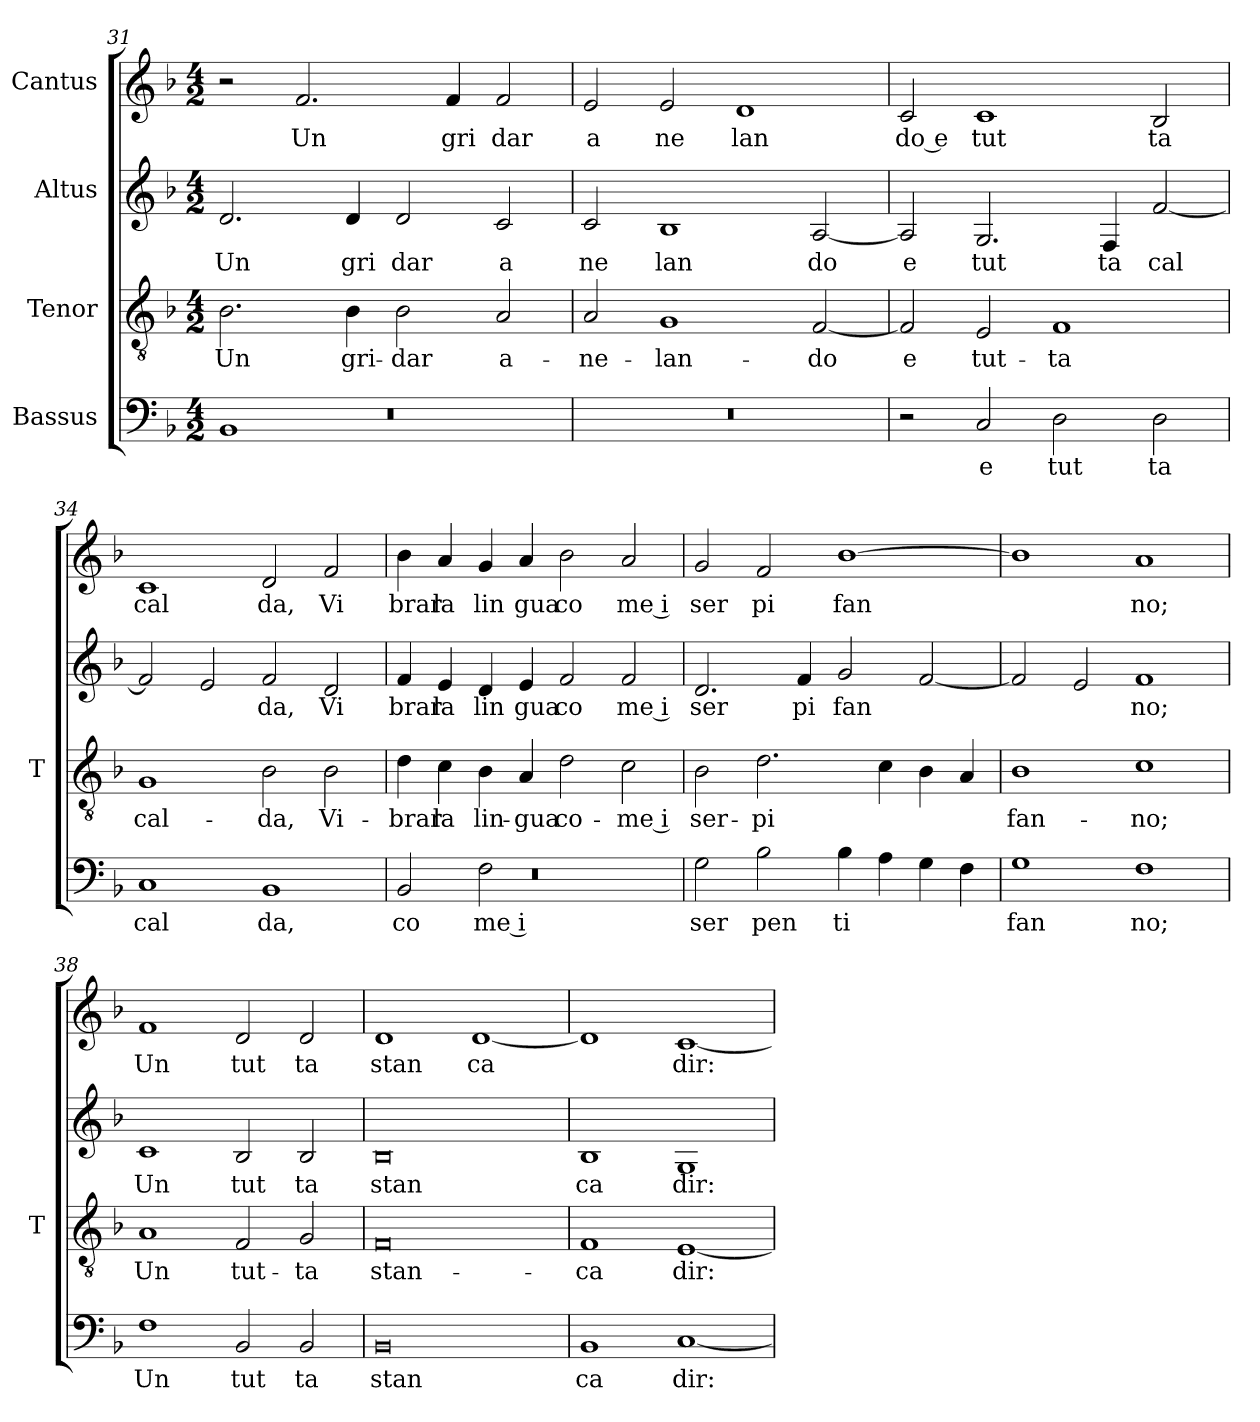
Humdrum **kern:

**kern	**text	**kern	**text	**kern	**text	**kern	**text
*part4	*part4	*part3	*part3	*part2	*part2	*part1	*part1
*staff4	*staff4	*staff3	*staff3	*staff2	*staff2	*staff1	*staff1
*I"Bassus	*	*I"Tenor	*	*I"Altus	*	*I"Cantus	*
*	*	*I'T	*	*	*	*	*
*clefF4	*	*clefGv2	*	*clefG2	*	*clefG2	*
*k[b-]	*	*k[b-]	*	*k[b-]	*	*k[b-]	*
*M4/2	*	*M4/2	*	*M4/2	*	*M4/2	*
=31	=31	=31	=31	=31	=31	=31	=31
*^	*	*	*	*	*	*	*
*	*^	*	*	*	*	*	*	*
!	!	!	!	!	!LO:LY:b	!	!LO:LY:b	!	!
0r	1BB-	0r	.	2.B-\	Un	2.d/	Un	2r	.
!	!	!	!	!	!	!	!	!	!LO:LY:b
.	.	.	.	.	.	.	.	2.f/	Un
!	!	!	!	!	!LO:LY:b	!	!LO:LY:b	!	!
.	.	.	.	4B-\	gri-	4d/	gri	.	.
!	!	!	!	!	!LO:LY:b	!	!LO:LY:b	!	!
.	1ryy	.	.	2B-\	-dar	2d/	dar	.	.
!	!	!	!	!	!	!	!	!	!LO:LY:b
.	.	.	.	.	.	.	.	4f/	gri
!	!	!	!	!	!LO:LY:b	!	!LO:LY:b	!	!LO:LY:b
.	.	.	.	2A/	a-	2c/	a	2f/	dar
*v	*v	*v	*	*	*	*	*	*	*
=32	=32	=32	=32	=32	=32	=32	=32
!	!	!	!LO:LY:b	!	!LO:LY:b	!	!LO:LY:b
0r	.	2A/	-ne-	2c/	ne	2e/	a
!	!	!	!LO:LY:b	!	!LO:LY:b	!	!LO:LY:b
.	.	1G	-lan-	1B-	lan	2e/	ne
!	!	!	!	!	!	!	!LO:LY:b
.	.	.	.	.	.	1d	lan
!	!	!	!LO:LY:b	!	!LO:LY:b	!	!
.	.	[2F/	-do	[2A/	do	.	.
=33	=33	=33	=33	=33	=33	=33	=33
!	!	!	!LO:LY:b	!	!LO:LY:b	!	!LO:LY:b
2r	.	2F/]	e	2A/]	e	2c/	do e
!	!LO:LY:b	!	!LO:LY:b	!	!LO:LY:b	!	!LO:LY:b
2C/	e	2E/	tut-	2.G/	tut	1c	tut
!	!LO:LY:b	!	!LO:LY:b	!	!	!	!
2D\	tut	1F	-ta	.	.	.	.
!	!	!	!	!	!LO:LY:b	!	!
.	.	.	.	4F/	ta	.	.
!	!LO:LY:b	!	!	!	!LO:LY:b	!	!LO:LY:b
2D\	ta	.	.	[2f/	cal	2B-/	ta
=34	=34	=34	=34	=34	=34	=34	=34
!	!LO:LY:b	!	!LO:LY:b	!	!	!	!LO:LY:b
1C	cal	1G	cal-	2f/]	.	1c	cal
.	.	.	.	2e/	.	.	.
!	!LO:LY:b	!	!LO:LY:b	!	!LO:LY:b	!	!LO:LY:b
1BB-	da,	2B-\	-da,	2f/	da,	2d/	da,
!	!	!	!LO:LY:b	!	!LO:LY:b	!	!LO:LY:b
.	.	2B-\	Vi-	2d/	Vi	2f/	Vi
=35	=35	=35	=35	=35	=35	=35	=35
*^	*	*	*	*	*	*	*
*	*^	*	*	*	*	*	*	*
!	!	!	!LO:LY:b	!	!LO:LY:b	!	!LO:LY:b	!	!LO:LY:b
0r	0r	2BB-/	co	4d\	-brar	4f/	brar	4b-\	brar
!	!	!	!	!	!LO:LY:b	!	!LO:LY:b	!	!LO:LY:b
.	.	.	.	4c\	la	4e/	la	4a/	la
!	!	!	!LO:LY:b	!	!LO:LY:b	!	!LO:LY:b	!	!LO:LY:b
.	.	2F\	me i	4B-\	lin-	4d/	lin	4g/	lin
!	!	!	!	!	!LO:LY:b	!	!LO:LY:b	!	!LO:LY:b
.	.	.	.	4A/	-gua	4e/	gua	4a/	gua
!	!	!	!	!	!LO:LY:b	!	!LO:LY:b	!	!LO:LY:b
.	.	1ryy	.	2d\	co-	2f/	co	2b-\	co
!	!	!	!	!	!LO:LY:b	!	!LO:LY:b	!	!LO:LY:b
.	.	.	.	2c\	me i	2f/	me i	2a/	me i
*v	*v	*v	*	*	*	*	*	*	*
!!LO:LB:g=z
=36	=36	=36	=36	=36	=36	=36	=36
!	!LO:LY:b	!	!LO:LY:b	!	!LO:LY:b	!	!LO:LY:b
2G\	ser	2B-\	ser-	2.d/	ser	2g/	ser
!	!LO:LY:b	!	!LO:LY:b	!	!	!	!LO:LY:b
2B-\	pen	2.d\	-pi	.	.	2f/	pi
!	!	!	!	!	!LO:LY:b	!	!
.	.	.	.	4f/	pi	.	.
!	!LO:LY:b	!	!	!	!LO:LY:b	!	!LO:LY:b
4B-\	ti	.	.	2g/	fan	[1b-	fan
4A\	.	4c\	.	.	.	.	.
4G\	.	4B-\	.	[2f/	.	.	.
4F\	.	4A/	.	.	.	.	.
=37	=37	=37	=37	=37	=37	=37	=37
!	!LO:LY:b	!	!LO:LY:b	!	!	!	!
1G	fan	1B-	fan-	2f/]	.	1b-]	.
.	.	.	.	2e/	.	.	.
!	!LO:LY:b	!	!LO:LY:b	!	!LO:LY:b	!	!LO:LY:b
1F	no;	1c	-no;	1f	no;	1a	no;
=38	=38	=38	=38	=38	=38	=38	=38
!	!LO:LY:b	!	!LO:LY:b	!	!LO:LY:b	!	!LO:LY:b
1F	Un	1A	Un	1c	Un	1f	Un
!	!LO:LY:b	!	!LO:LY:b	!	!LO:LY:b	!	!LO:LY:b
2BB-/	tut	2F/	tut-	2B-/	tut	2d/	tut
!	!LO:LY:b	!	!LO:LY:b	!	!LO:LY:b	!	!LO:LY:b
2BB-/	ta	2G/	-ta	2B-/	ta	2d/	ta
=39	=39	=39	=39	=39	=39	=39	=39
!	!LO:LY:b	!	!LO:LY:b	!	!LO:LY:b	!	!LO:LY:b
0BB-	stan	0F	stan-	0B-	stan	1d	stan
!	!	!	!	!	!	!	!LO:LY:b
.	.	.	.	.	.	[1d	ca
=40	=40	=40	=40	=40	=40	=40	=40
!	!LO:LY:b	!	!LO:LY:b	!	!LO:LY:b	!	!
1BB-	ca	1F	-ca	1B-	ca	1d]	.
!	!LO:LY:b	!	!LO:LY:b	!	!LO:LY:b	!	!LO:LY:b
[1C	dir:	[1E	dir:	1G	dir:	[1c	dir:
=	=	=	=	=	=	=	=
*-	*-	*-	*-	*-	*-	*-	*-
